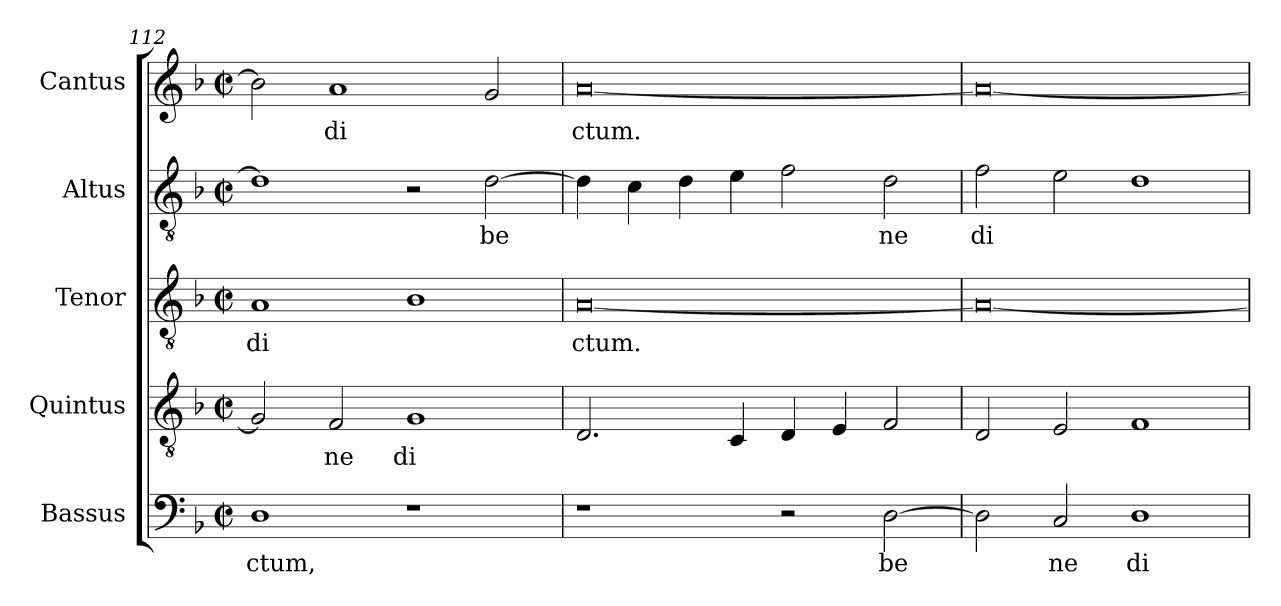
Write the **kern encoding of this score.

**kern	**text	**kern	**text	**kern	**text	**kern	**text	**kern	**text
*part5	*part5	*part4	*part4	*part3	*part3	*part2	*part2	*part1	*part1
*staff5	*staff5	*staff4	*staff4	*staff3	*staff3	*staff2	*staff2	*staff1	*staff1
*I"Bassus	*	*I"Quintus	*	*I"Tenor	*	*I"Altus	*	*I"Cantus	*
*clefF4	*	*clefGv2	*	*clefGv2	*	*clefGv2	*	*clefG2	*
*k[b-]	*	*k[b-]	*	*k[b-]	*	*k[b-]	*	*k[b-]	*
*F:	*	*F:	*	*F:	*	*F:	*	*F:	*
*M2/2	*	*M2/2	*	*M2/2	*	*M2/2	*	*M2/2	*
*met(c|)	*	*met(c|)	*	*met(c|)	*	*met(c|)	*	*met(c|)	*
=112	=112	=112	=112	=112	=112	=112	=112	=112	=112
!	!LO:LY:b:cj	!	!LO:LY:b:cj	!	!LO:LY:b:cj	!	!LO:LY:b:cj	!	!LO:LY:b:cj
1D	ctum,	2G/]	.	1A	di	1d]	.	2b-\]	.
!	!	!	!LO:LY:b:cj	!	!	!	!	!	!LO:LY:b:cj
.	.	2F/	ne	.	.	.	.	1a	di
!	!	!	!LO:LY:b:cj	!	!LO:LY:b:cj	!	!	!	!
1r	.	1G	di	1B-	.	2r	.	.	.
!	!	!	!	!	!	!	!LO:LY:b:cj	!	!LO:LY:b:cj
.	.	.	.	.	.	[>2d\	be	2g/	.
=113	=113	=113	=113	=113	=113	=113	=113	=113	=113
!	!	!	!LO:LY:b:cj	!	!LO:LY:b:cj	!	!LO:LY:b:cj	!	!LO:LY:b:cj
1r	.	2.D/	.	[<0A	ctum.	4d\]	.	[<0a	ctum.
!	!	!	!	!	!	!	!LO:LY:b:cj	!	!
.	.	.	.	.	.	4c\	.	.	.
!	!	!	!	!	!	!	!LO:LY:b:cj	!	!
.	.	.	.	.	.	4d\	.	.	.
!	!	!	!LO:LY:b:cj	!	!	!	!LO:LY:b:cj	!	!
.	.	4C/	.	.	.	4e\	.	.	.
!	!	!	!LO:LY:b:cj	!	!	!	!LO:LY:b:cj	!	!
2r	.	4D/	.	.	.	2f\	.	.	.
!	!	!	!LO:LY:b:cj	!	!	!	!	!	!
.	.	4E/	.	.	.	.	.	.	.
!	!LO:LY:b:cj	!	!LO:LY:b:cj	!	!	!	!LO:LY:b:cj	!	!
[>2D\	be	2F/	.	.	.	2d\	ne	.	.
=114	=114	=114	=114	=114	=114	=114	=114	=114	=114
!	!LO:LY:b:cj	!	!LO:LY:b:cj	!	!LO:LY:b:cj	!	!LO:LY:b:cj	!	!LO:LY:b:cj
2D\]	.	2D/	.	0A_<	.	2f\	di	0a_<	.
!	!LO:LY:b:cj	!	!LO:LY:b:cj	!	!	!	!LO:LY:b:cj	!	!
2C/	ne	2E/	.	.	.	2e\	.	.	.
!	!LO:LY:b:cj	!	!LO:LY:b:cj	!	!	!	!LO:LY:b:cj	!	!
1D	di	1F	.	.	.	1d	.	.	.
=	=	=	=	=	=	=	=	=	=
*-	*-	*-	*-	*-	*-	*-	*-	*-	*-
